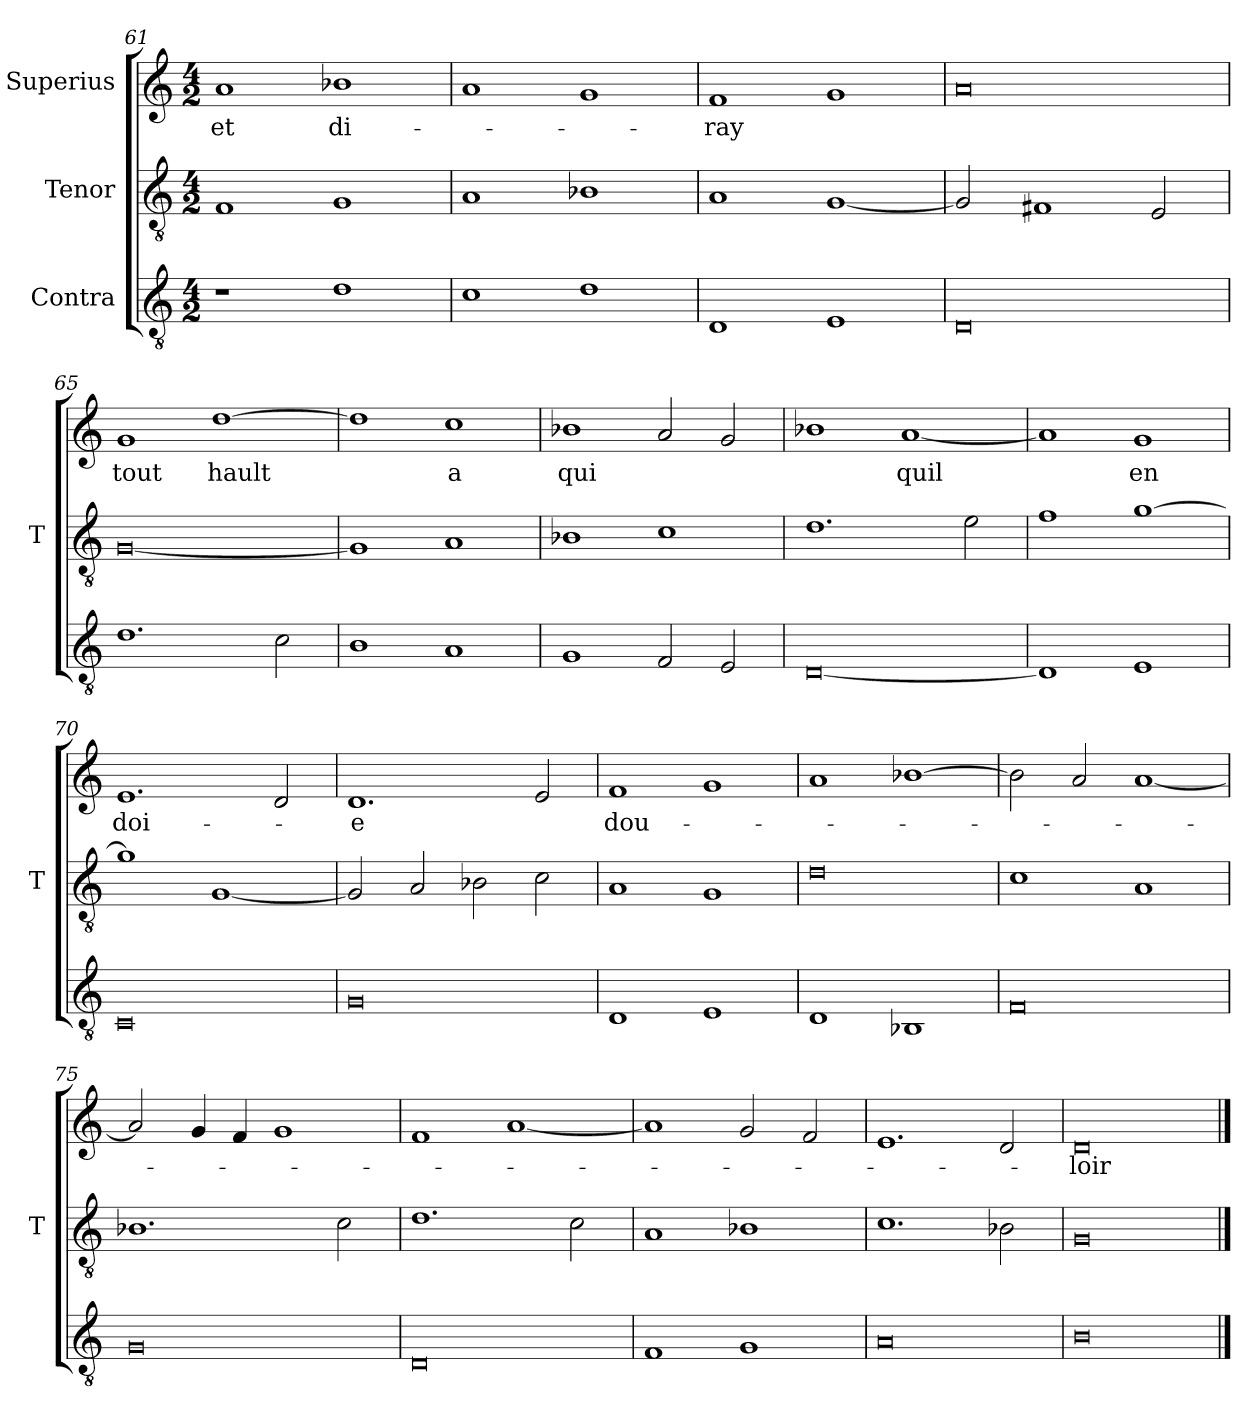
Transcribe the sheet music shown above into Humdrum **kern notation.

**kern	**kern	**kern	**text
*part3	*part2	*part1	*part1
*staff3	*staff2	*staff1	*staff1
*I"Contra	*I"Tenor	*I"Superius	*
*	*I'T	*	*
*clefGv2	*clefGv2	*clefG2	*
*M4/2	*M4/2	*M4/2	*
=61	=61	=61	=61
1r	1F	1a	-et
1d	1G	1b-X	di-
=62	=62	=62	=62
1c	1A	1a	.
1d	1B-X	1g	.
=63	=63	=63	=63
1D	1A	1f	-ray
1E	[1G	1g	.
=64	=64	=64	=64
0D	2G]	0a	.
.	1F#X	.	.
.	2E	.	.
=65	=65	=65	=65
1.d	[0G	1g	-tout
.	.	[1dd	-hault
2c	.	.	.
=66	=66	=66	=66
1B	1G]	1dd]	.
1A	1A	1cc	-a
=67	=67	=67	=67
1G	1B-X	1b-X	-qui
2F	1c	2a	.
2E	.	2g	.
=68	=68	=68	=68
[0D	1.d	1b-X	.
.	.	[1a	-quil
.	2e	.	.
=69	=69	=69	=69
1D]	1f	1a]	.
1E	[1g	1g	-en
=70	=70	=70	=70
0C	1g]	1.e	doi-
.	[1G	.	.
.	.	2d	.
=71	=71	=71	=71
0G	2G]	1.d	-e
.	2A	.	.
.	2B-X	.	.
.	2c	2e	.
=72	=72	=72	=72
1D	1A	1f	dou-
1E	1G	1g	.
=73	=73	=73	=73
1D	0d	1a	.
1BB-X	.	[1b-X	.
=74	=74	=74	=74
0F	1c	2b-]	.
.	.	2a	.
.	1A	[1a	.
=75	=75	=75	=75
0G	1.B-X	2a]	.
.	.	4g	.
.	.	4f	.
.	.	1g	.
.	2c	.	.
=76	=76	=76	=76
0D	1.d	1f	.
.	.	[1a	.
.	2c	.	.
=77	=77	=77	=77
1F	1A	1a]	.
1G	1B-X	2g	.
.	.	2f	.
=78	=78	=78	=78
0A	1.c	1.e	.
.	2B-X	2d	.
=79	=79	=79	=79
0B	0G	0d	-loir
==	==	==	==
*-	*-	*-	*-
